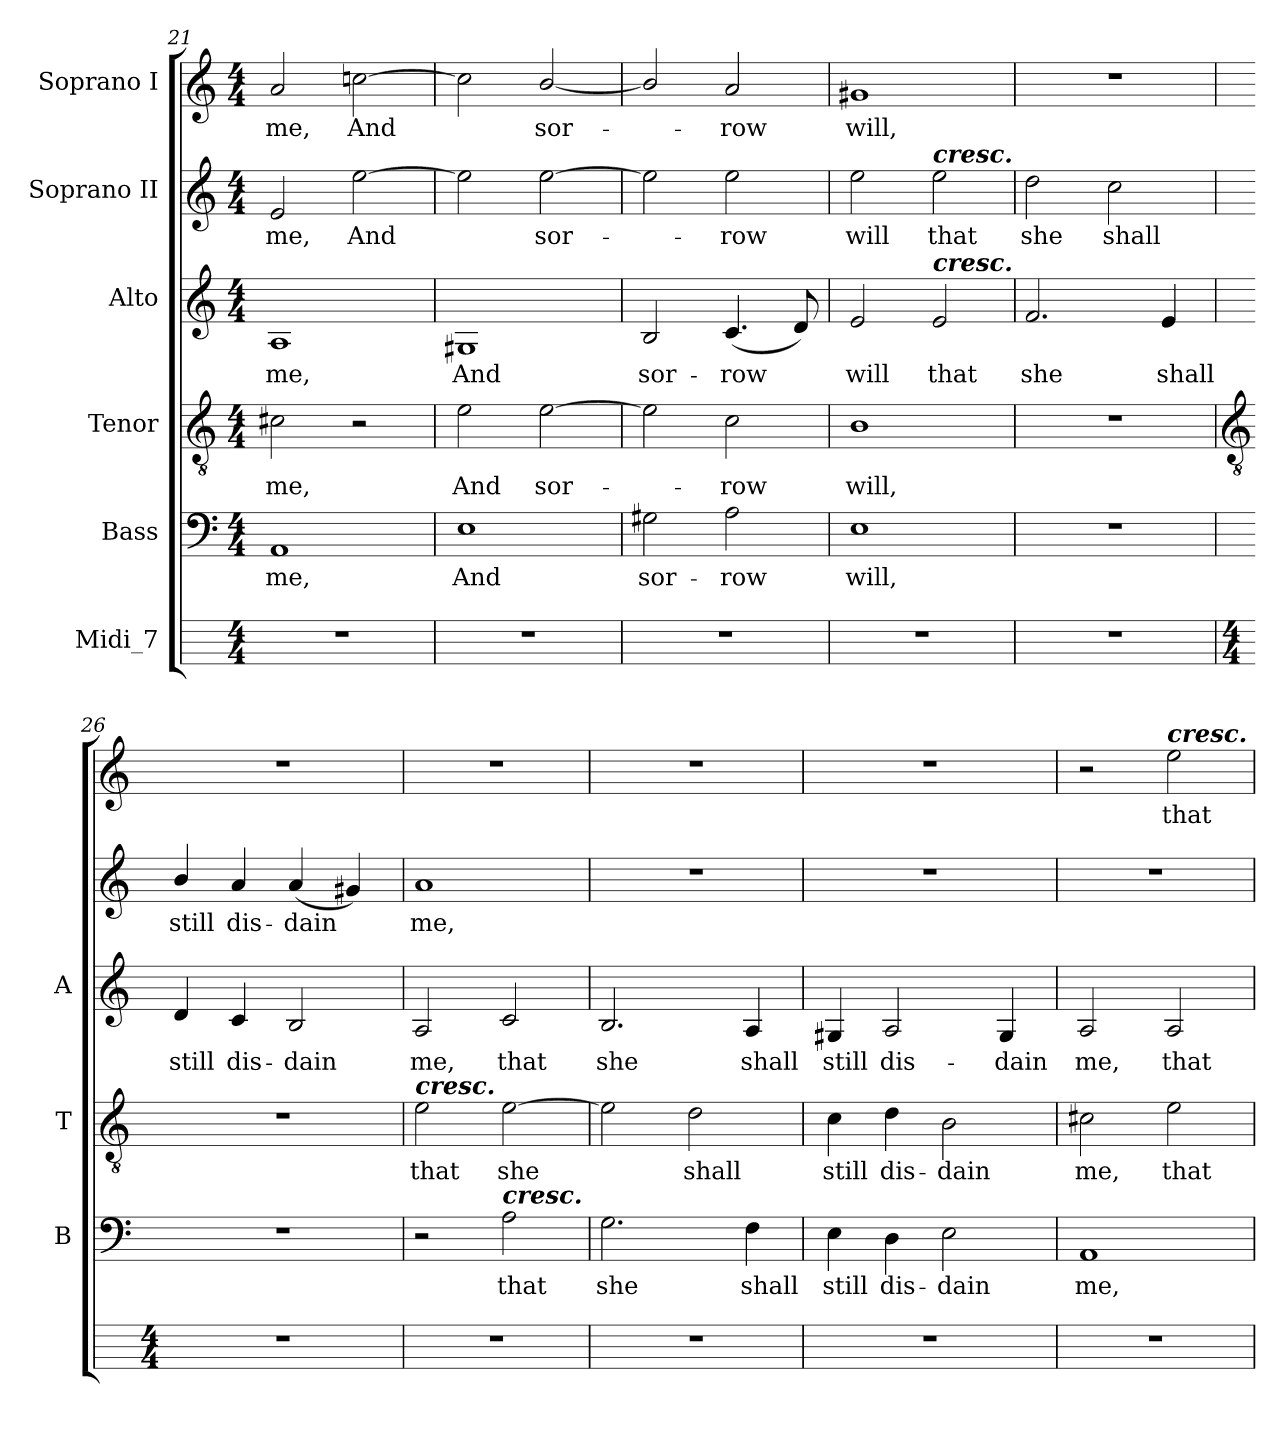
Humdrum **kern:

**kern	**kern	**text	**kern	**text	**kern	**text	**kern	**text	**kern	**text
*part6	*part5	*part5	*part4	*part4	*part3	*part3	*part2	*part2	*part1	*part1
*staff6	*staff5	*staff5	*staff4	*staff4	*staff3	*staff3	*staff2	*staff2	*staff1	*staff1
*I"Midi_7	*I"Bass	*	*I"Tenor	*	*I"Alto	*	*I"Soprano II	*	*I"Soprano I	*
*	*I'B	*	*I'T	*	*I'A	*	*	*	*	*
*	*clefF4	*	*clefGv2	*	*clefG2	*	*clefG2	*	*clefG2	*
*	*k[]	*	*k[]	*	*k[]	*	*k[]	*	*k[]	*
*	*C:	*	*C:	*	*C:	*	*C:	*	*C:	*
*M4/4	*M4/4	*	*M4/4	*	*M4/4	*	*M4/4	*	*M4/4	*
=21	=21	=21	=21	=21	=21	=21	=21	=21	=21	=21
!	!	!LO:LY:b	!	!LO:LY:b	!	!LO:LY:b	!	!LO:LY:b	!	!LO:LY:b
1r	1AA	me,	2c#X	me,	1A	me,	2e	me,	2a	me,
!	!	!	!	!	!	!	!	!LO:LY:b	!	!LO:LY:b
.	.	.	2r	.	.	.	[2ee	And	[2ccn	And
=22	=22	=22	=22	=22	=22	=22	=22	=22	=22	=22
!	!	!LO:LY:b	!	!LO:LY:b	!	!LO:LY:b	!	!	!	!
1r	1E	And	2e	And	1G#X	And	2ee]	.	2cc]	.
!	!	!	!	!LO:LY:b	!	!	!	!LO:LY:b	!	!LO:LY:b
.	.	.	[2e	sor-	.	.	[2ee	sor-	[2b/	sor-
=23	=23	=23	=23	=23	=23	=23	=23	=23	=23	=23
!	!	!LO:LY:b	!	!	!	!LO:LY:b	!	!	!	!
1r	2G#X	sor-	2e]	.	2B	sor-	2ee]	.	2b/]	.
!	!	!LO:LY:b	!	!LO:LY:b	!	!LO:LY:b	!	!LO:LY:b	!	!LO:LY:b
.	2A	-row	2c	row	(<4.c	-row	2ee	row	2a	row
.	.	.	.	.	8d)	.	.	.	.	.
=24	=24	=24	=24	=24	=24	=24	=24	=24	=24	=24
!	!	!LO:LY:b	!	!LO:LY:b	!	!LO:LY:b	!	!LO:LY:b	!	!LO:LY:b
1r	1E	will,	1B	will,	2e	will	2ee	will	1g#X	will,
!	!	!	!	!	!	!	!LO:TX:a:Bi:t=cresc.	!	!	!
!	!	!	!	!	!LO:TX:a:Bi:t=cresc.	!	!	!	!	!
!	!	!	!	!	!	!LO:LY:b	!	!LO:LY:b	!	!
.	.	.	.	.	2e	that	2ee	that	.	.
=25	=25	=25	=25	=25	=25	=25	=25	=25	=25	=25
!	!	!	!	!	!	!LO:LY:b	!	!LO:LY:b	!	!
1r	1r	.	1r	.	2.f	she	2dd	she	1r	.
!	!	!	!	!	!	!	!	!LO:LY:b	!	!
.	.	.	.	.	.	.	2cc	shall	.	.
!	!	!	!	!	!	!LO:LY:b	!	!	!	!
.	.	.	.	.	4e	shall	.	.	.	.
!!LO:LB:g=z
=26	=26	=26	=26	=26	=26	=26	=26	=26	=26	=26
*	*	*	*clefGv2	*	*	*	*	*	*	*
*M4/4	*	*	*	*	*	*	*	*	*	*
!	!	!	!	!	!	!LO:LY:b	!	!LO:LY:b	!	!
1r	1r	.	1r	.	4d	still	4b/	still	1r	.
!	!	!	!	!	!	!LO:LY:b	!	!LO:LY:b	!	!
.	.	.	.	.	4c	dis-	4a	dis-	.	.
!	!	!	!	!	!	!LO:LY:b	!	!LO:LY:b	!	!
.	.	.	.	.	2B	-dain	(<4a	-dain	.	.
.	.	.	.	.	.	.	4g#X)	.	.	.
=27	=27	=27	=27	=27	=27	=27	=27	=27	=27	=27
!	!	!	!LO:TX:a:Bi:t=cresc.	!	!	!	!	!	!	!
!	!	!	!	!LO:LY:b	!	!LO:LY:b	!	!LO:LY:b	!	!
1r	2r	.	2e	that	2A	me,	1a	me,	1r	.
!	!LO:TX:a:Bi:t=cresc.	!	!	!	!	!	!	!	!	!
!	!	!LO:LY:b	!	!LO:LY:b	!	!LO:LY:b	!	!	!	!
.	2A	that	[2e	she	2c/	that	.	.	.	.
=28	=28	=28	=28	=28	=28	=28	=28	=28	=28	=28
!	!	!LO:LY:b	!	!	!	!LO:LY:b	!	!	!	!
1r	2.G	she	2e]	.	2.B	she	1r	.	1r	.
!	!	!	!	!LO:LY:b	!	!	!	!	!	!
.	.	.	2d	shall	.	.	.	.	.	.
!	!	!LO:LY:b	!	!	!	!LO:LY:b	!	!	!	!
.	4F	shall	.	.	4A	shall	.	.	.	.
=29	=29	=29	=29	=29	=29	=29	=29	=29	=29	=29
!	!	!LO:LY:b	!	!LO:LY:b	!	!LO:LY:b	!	!	!	!
1r	4E	still	4c	still	4G#X	still	1r	.	1r	.
!	!	!LO:LY:b	!	!LO:LY:b	!	!LO:LY:b	!	!	!	!
.	4D	dis-	4d	dis-	2A	dis-	.	.	.	.
!	!	!LO:LY:b	!	!LO:LY:b	!	!	!	!	!	!
.	2E	-dain	2B	-dain	.	.	.	.	.	.
!	!	!	!	!	!	!LO:LY:b	!	!	!	!
.	.	.	.	.	4G#	-dain	.	.	.	.
=30	=30	=30	=30	=30	=30	=30	=30	=30	=30	=30
!	!	!LO:LY:b	!	!LO:LY:b	!	!LO:LY:b	!	!	!	!
1r	1AA	me,	2c#X	me,	2A	me,	1r	.	2r	.
!	!	!	!	!	!	!	!	!	!LO:TX:a:Bi:t=cresc.	!
!	!	!	!	!LO:LY:b	!	!LO:LY:b	!	!	!	!LO:LY:b
.	.	.	2e	that	2A	that	.	.	2ee	that
=	=	=	=	=	=	=	=	=	=	=
*-	*-	*-	*-	*-	*-	*-	*-	*-	*-	*-
